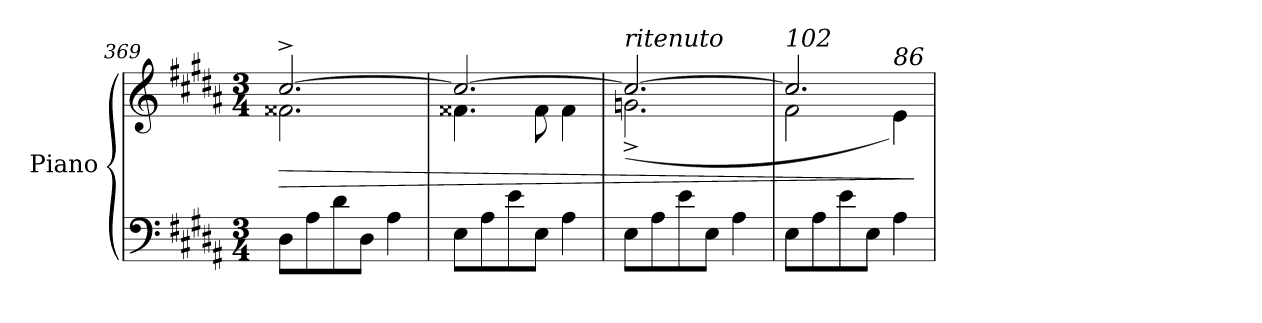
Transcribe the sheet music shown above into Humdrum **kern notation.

**kern	**kern	**dynam
*part1	*part1	*part1
*staff2	*staff1	*staff1/2
*I"Piano	*	*
*I'Pno	*	*
*clefF4	*clefG2	*
*k[f#c#g#d#a#]	*k[f#c#g#d#a#]	*
*M3/4	*M3/4	*
=369	=369	=369
!	!LO:TX:a:i:t=dim.	!
!	!	!LO:HP:b
*	*^	*
8D#\L	[2.cc#^/	2.f##X\	>
8A#\	.	.	.
8d#\	.	.	.
8D#\J	.	.	.
4A#\	.	.	.
=370	=370	=370	=370
8E\L	2.cc#/_	4.f##X\	.
8A#\	.	.	.
8e\	.	.	.
8E\J	.	8f##\	.
4A#\	.	4f##\	.
!!LO:LB:g=z	!!
=371	=371	=371	=371
!	!LO:TX:a:i:t=ritenuto	!	!
8E\L	2.cc#/_	(2.gn^\	.
8A#\	.	.	.
8e\	.	.	.
8E\J	.	.	.
4A#\	.	.	.
=372	=372	=372	=372
!	!LO:TX:a:i:t=102	!	!
8E\L	2.cc#/]	2f#\	.
8A#\	.	.	.
8e\	.	.	.
8E\J	.	.	.
!	!	!LO:TX:a:i:t=86	!
4A#\	.	4e\)	.
*	*v	*v	*
.	.	]
=	=	=
*-	*-	*-
